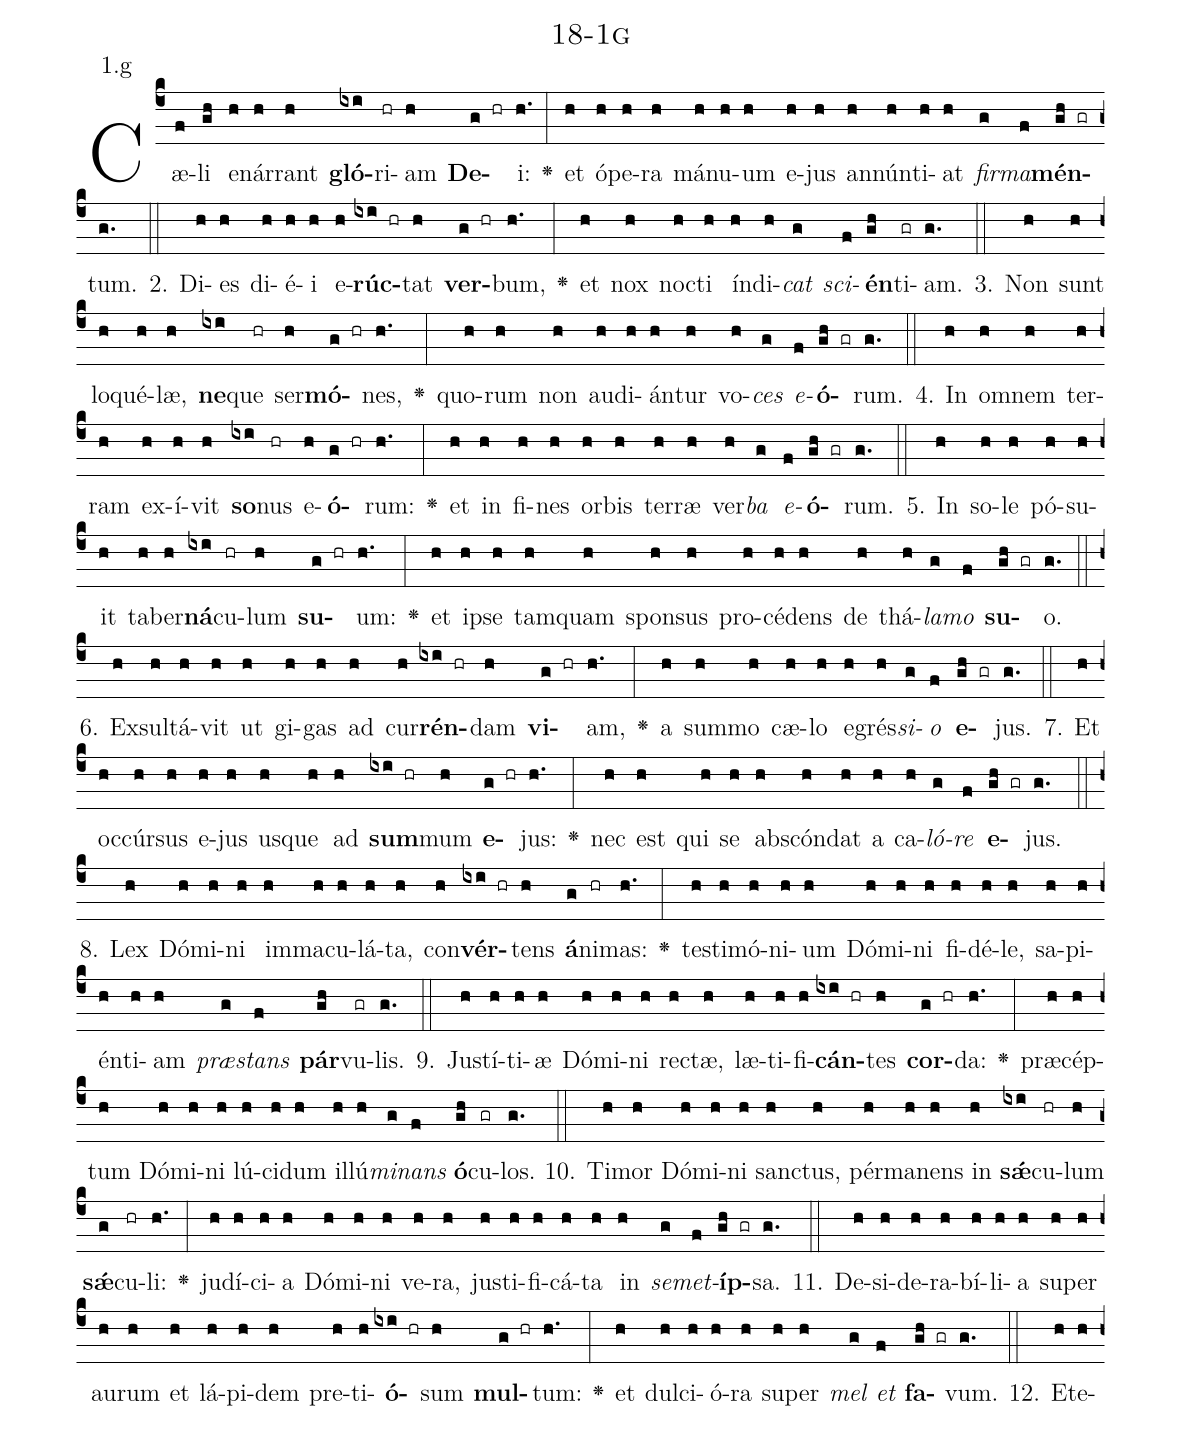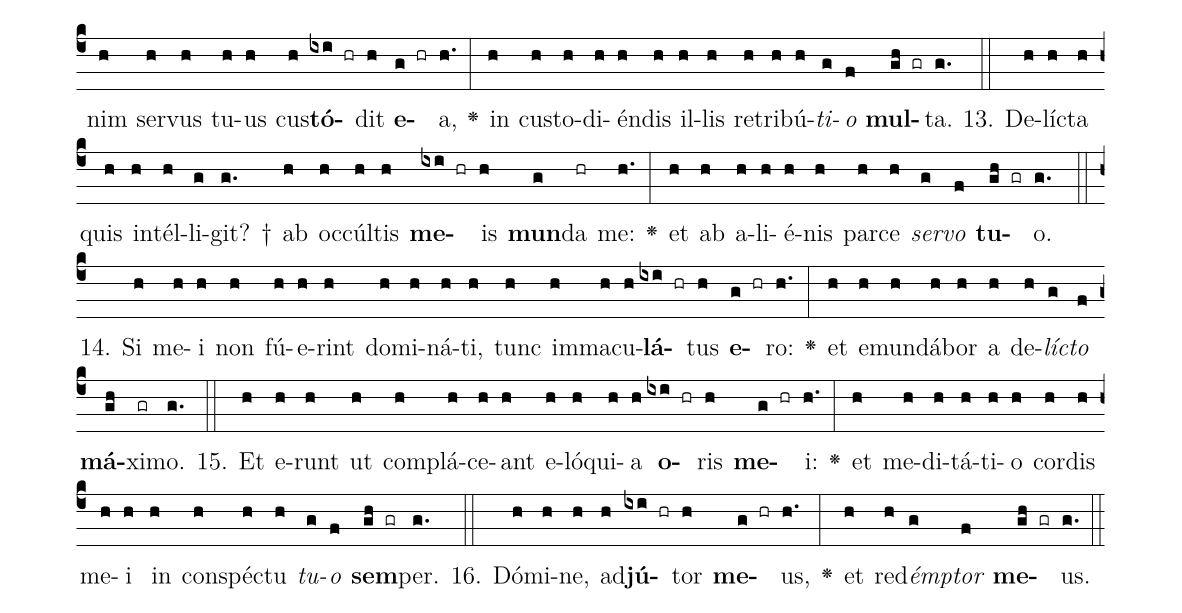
name: 18-1g;
annotation: 1.g;
%%
(c4)Cæ(f)li(gh) e(h)nár(h)rant(h) <b>gló</b>(ixi)ri(hr)am(h) <b>De</b>(g hr)i:(h.) <v>\greheightstar</v>(:) et(h) ó(h)pe(h)ra(h) má(h)nu(h)um(h) e(h)jus(h) an(h)nún(h)ti(h)at(h) <i>fir</i>(g)<i>ma</i>(f)<b>mén</b>(gh gr)tum.(g.) (::)
2. Di(h)es(h) di(h)é(h)i(h) e(h)<b>rúc</b>(ixi hr)tat(h) <b>ver</b>(g hr)bum,(h.) <v>\greheightstar</v>(:) et(h) nox(h) noc(h)ti(h) ín(h)di(h)<i>cat</i>(g) <i>sci</i>(f)<b>én</b>(gh)ti(gr)am.(g.) (::)
3. Non(h) sunt(h) lo(h)qué(h)læ,(h) <b>ne</b>(ixi)que(hr) ser(h)<b>mó</b>(g hr)nes,(h.) <v>\greheightstar</v>(:) quo(h)rum(h) non(h) au(h)di(h)án(h)tur(h) vo(h)<i>ces</i>(g) <i>e</i>(f)<b>ó</b>(gh gr)rum.(g.) (::)
4. In(h) om(h)nem(h) ter(h)ram(h) ex(h)í(h)vit(h) <b>so</b>(ixi)nus(hr) e(h)<b>ó</b>(g hr)rum:(h.) <v>\greheightstar</v>(:) et(h) in(h) fi(h)nes(h) or(h)bis(h) ter(h)ræ(h) ver(h)<i>ba</i>(g) <i>e</i>(f)<b>ó</b>(gh gr)rum.(g.) (::)
5. In(h) so(h)le(h) pó(h)su(h)it(h) ta(h)ber(h)<b>ná</b>(ixi)cu(hr)lum(h) <b>su</b>(g hr)um:(h.) <v>\greheightstar</v>(:) et(h) ip(h)se(h) tam(h)quam(h) spon(h)sus(h) pro(h)cé(h)dens(h) de(h) thá(h)<i>la</i>(g)<i>mo</i>(f) <b>su</b>(gh gr)o.(g.) (::)
6. Ex(h)sul(h)tá(h)vit(h) ut(h) gi(h)gas(h) ad(h) cur(h)<b>rén</b>(ixi hr)dam(h) <b>vi</b>(g hr)am,(h.) <v>\greheightstar</v>(:) a(h) sum(h)mo(h) cæ(h)lo(h) e(h)grés(h)<i>si</i>(g)<i>o</i>(f) <b>e</b>(gh gr)jus.(g.) (::)
7. Et(h) oc(h)cúr(h)sus(h) e(h)jus(h) us(h)que(h) ad(h) <b>sum</b>(ixi hr)mum(h) <b>e</b>(g hr)jus:(h.) <v>\greheightstar</v>(:) nec(h) est(h) qui(h) se(h) abs(h)cón(h)dat(h) a(h) ca(h)<i>ló</i>(g)<i>re</i>(f) <b>e</b>(gh gr)jus.(g.) (::)
8. Lex(h) Dó(h)mi(h)ni(h) im(h)ma(h)cu(h)lá(h)ta,(h) con(h)<b>vér</b>(ixi hr)tens(h) <b>á</b>(g)ni(hr)mas:(h.) <v>\greheightstar</v>(:) tes(h)ti(h)mó(h)ni(h)um(h) Dó(h)mi(h)ni(h) fi(h)dé(h)le,(h) sa(h)pi(h)én(h)ti(h)am(h) <i>præ</i>(g)<i>stans</i>(f) <b>pár</b>(gh)vu(gr)lis.(g.) (::)
9. Jus(h)tí(h)ti(h)æ(h) Dó(h)mi(h)ni(h) rec(h)tæ,(h) læ(h)ti(h)fi(h)<b>cán</b>(ixi hr)tes(h) <b>cor</b>(g hr)da:(h.) <v>\greheightstar</v>(:) præ(h)cép(h)tum(h) Dó(h)mi(h)ni(h) lú(h)ci(h)dum(h) il(h)lú(h)<i>mi</i>(g)<i>nans</i>(f) <b>ó</b>(gh)cu(gr)los.(g.) (::)
10. Ti(h)mor(h) Dó(h)mi(h)ni(h) sanc(h)tus,(h) pér(h)ma(h)nens(h) in(h) <b>sǽ</b>(ixi)cu(hr)lum(h) <b>sǽ</b>(g)cu(hr)li:(h.) <v>\greheightstar</v>(:) ju(h)dí(h)ci(h)a(h) Dó(h)mi(h)ni(h) ve(h)ra,(h) jus(h)ti(h)fi(h)cá(h)ta(h) in(h) <i>se</i>(g)<i>met</i>(f)<b>íp</b>(gh gr)sa.(g.) (::)
11. De(h)si(h)de(h)ra(h)bí(h)li(h)a(h) su(h)per(h) au(h)rum(h) et(h) lá(h)pi(h)dem(h) pre(h)ti(h)<b>ó</b>(ixi hr)sum(h) <b>mul</b>(g hr)tum:(h.) <v>\greheightstar</v>(:) et(h) dul(h)ci(h)ó(h)ra(h) su(h)per(h) <i>mel</i>(g) <i>et</i>(f) <b>fa</b>(gh gr)vum.(g.) (::)
12. Et(h)e(h)nim(h) ser(h)vus(h) tu(h)us(h) cus(h)<b>tó</b>(ixi hr)dit(h) <b>e</b>(g hr)a,(h.) <v>\greheightstar</v>(:) in(h) cus(h)to(h)di(h)én(h)dis(h) il(h)lis(h) re(h)tri(h)bú(h)<i>ti</i>(g)<i>o</i>(f) <b>mul</b>(gh gr)ta.(g.) (::)
13. De(h)líc(h)ta(h) quis(h) in(h)tél(h)li(g)git? †(g.) ab(h) oc(h)cúl(h)tis(h) <b>me</b>(ixi hr)is(h) <b>mun</b>(g)da(hr) me:(h.) <v>\greheightstar</v>(:) et(h) ab(h) a(h)li(h)é(h)nis(h) par(h)ce(h) <i>ser</i>(g)<i>vo</i>(f) <b>tu</b>(gh gr)o.(g.) (::)
14. Si(h) me(h)i(h) non(h) fú(h)e(h)rint(h) do(h)mi(h)ná(h)ti,(h) tunc(h) im(h)ma(h)cu(h)<b>lá</b>(ixi hr)tus(h) <b>e</b>(g hr)ro:(h.) <v>\greheightstar</v>(:) et(h) e(h)mun(h)dá(h)bor(h) a(h) de(h)<i>líc</i>(g)<i>to</i>(f) <b>má</b>(gh)xi(gr)mo.(g.) (::)
15. Et(h) e(h)runt(h) ut(h) com(h)plá(h)ce(h)ant(h) e(h)ló(h)qui(h)a(h) <b>o</b>(ixi hr)ris(h) <b>me</b>(g hr)i:(h.) <v>\greheightstar</v>(:) et(h) me(h)di(h)tá(h)ti(h)o(h) cor(h)dis(h) me(h)i(h) in(h) con(h)spéc(h)tu(h) <i>tu</i>(g)<i>o</i>(f) <b>sem</b>(gh gr)per.(g.) (::)
16. Dó(h)mi(h)ne,(h) ad(h)<b>jú</b>(ixi hr)tor(h) <b>me</b>(g hr)us,(h.) <v>\greheightstar</v>(:) et(h) red(h)<i>émp</i>(g)<i>tor</i>(f) <b>me</b>(gh gr)us.(g.) (::)
